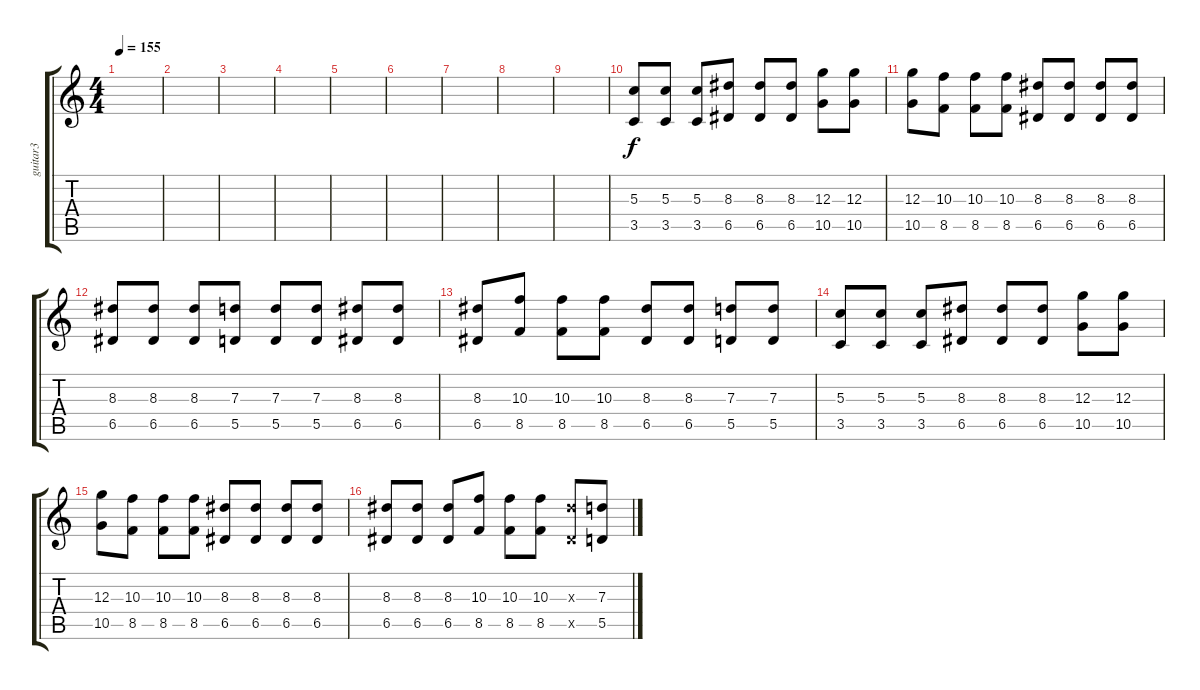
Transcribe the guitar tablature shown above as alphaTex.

\track ("guitar3" "guitar3") {instrument overdrivenguitar}
\staff {score tabs}
\tuning (E4 B3 G3 D3 A2 D2) {hide}
\ts (4 4)
\tempo 155
\clef g2
\ks c
|
|
|
|
|
|
|
|
|
(5.3 3.5).8 (5.3 3.5).8 (5.3 3.5).8 (8.3 6.5).8 (8.3 6.5).8 (8.3 6.5).8 (12.3 10.5).8 (12.3 10.5).8 |
(12.3 10.5).8 (10.3 8.5).8 (10.3 8.5).8 (10.3 8.5).8 (8.3 6.5).8 (8.3 6.5).8 (8.3 6.5).8 (8.3 6.5).8 |
(8.3 6.5).8 (8.3 6.5).8 (8.3 6.5).8 (7.3 5.5).8 (7.3 5.5).8 (7.3 5.5).8 (8.3 6.5).8 (8.3 6.5).8 |
(8.3 6.5).8 (10.3 8.5).8 (10.3 8.5).8 (10.3 8.5).8 (8.3 6.5).8 (8.3 6.5).8 (7.3 5.5).8 (7.3 5.5).8 |
(5.3 3.5).8 (5.3 3.5).8 (5.3 3.5).8 (8.3 6.5).8 (8.3 6.5).8 (8.3 6.5).8 (12.3 10.5).8 (12.3 10.5).8 |
(12.3 10.5).8 (10.3 8.5).8 (10.3 8.5).8 (10.3 8.5).8 (8.3 6.5).8 (8.3 6.5).8 (8.3 6.5).8 (8.3 6.5).8 |
(8.3 6.5).8 (8.3 6.5).8 (8.3 6.5).8 (10.3 8.5).8 (10.3 8.5).8 (10.3 8.5).8 (8.3{x} 6.5{x}).8 (7.3 5.5).8
